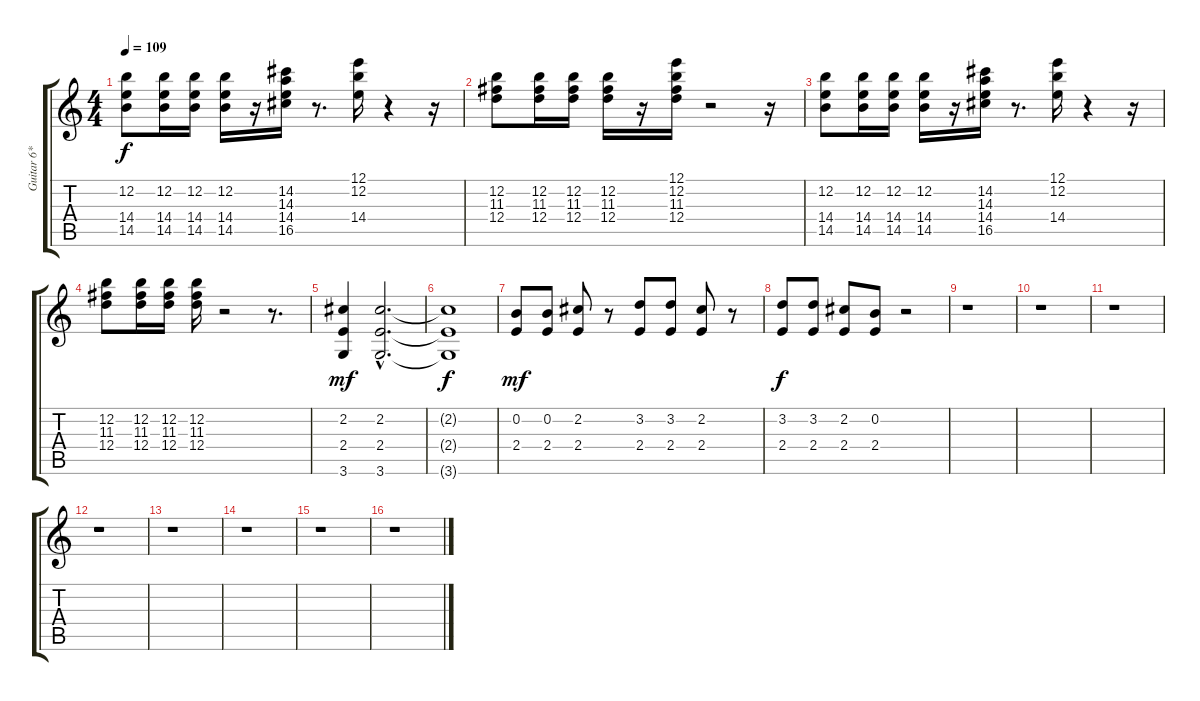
\track ("Guitar 6*" "Guitar 6*") {instrument distortionguitar}
\staff {score tabs}
\tuning (E4 B3 G3 D3 A2 E2) {hide}
\ts (4 4)
\tempo 109
\clef g2
\ks c
(12.2 14.4 14.5).8{dy f} (12.2 14.4 14.5).16 (12.2 14.4 14.5).16 (12.2 14.4 14.5).16 r.16 (14.2 14.3 14.4 16.5).16 r.8{d} (12.1 12.2 14.4).16 r.4 r.16 |
(12.2 11.3 12.4).8 (12.2 11.3 12.4).16 (12.2 11.3 12.4).16 (12.2 11.3 12.4).16 r.16 (12.1 12.2 11.3 12.4).16 r.2 r.16 |
(12.2 14.4 14.5).8 (12.2 14.4 14.5).16 (12.2 14.4 14.5).16 (12.2 14.4 14.5).16 r.16 (14.2 14.3 14.4 16.5).16 r.8{d} (12.1 12.2 14.4).16 r.4 r.16 |
(12.2 11.3 12.4).8 (12.2 11.3 12.4).16 (12.2 11.3 12.4).16 (12.2 11.3 12.4).16 r.2 r.8{d} |
(2.2 2.4 3.6).4{dy mf} (2.2{hac} 2.4{hac} 3.6{hac}).2{d} |
(2.2{t} 2.4{t} 3.6{t}).1{dy f} |
(0.2 2.4).8{dy mf} (0.2 2.4).8 (2.2 2.4).8 r.8 (3.2 2.4).8 (3.2 2.4).8 (2.2 2.4).8 r.8 |
(3.2 2.4).8{dy f} (3.2 2.4).8 (2.2 2.4).8 (0.2 2.4).8 r.2 |
r.1 |
r.1 |
r.1 |
r.1 |
r.1 |
r.1 |
r.1 |
r.1
